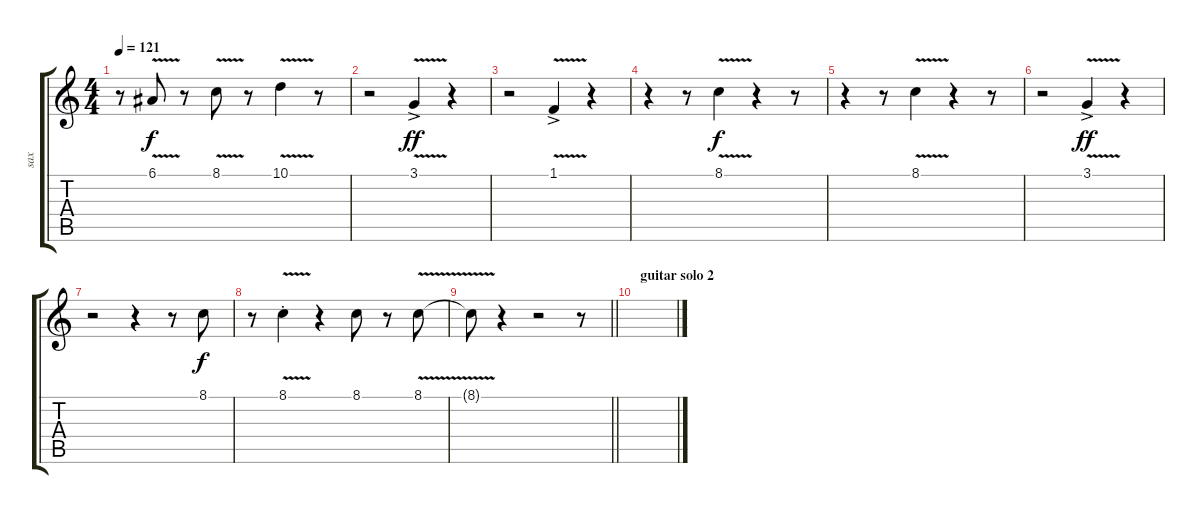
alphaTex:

\track ("sax" "sax") {instrument altosax}
\staff {score tabs}
\tuning (E4 B3 G3 D3 A2 E2) {hide}
\ts (4 4)
\tempo 121
\clef g2
\ks c
r.8{dy f} 6.1{v}.8 r.8 8.1{v}.8 r.8 10.1{v}.4 r.8 |
r.2 3.1{v ac}.4{dy ff} r.4 |
r.2 1.1{v ac}.4 r.4 |
r.4 r.8 8.1{v}.4{dy f} r.4 r.8 |
r.4 r.8 8.1{v}.4 r.4 r.8 |
r.2 3.1{v ac}.4{dy ff} r.4 |
r.2 r.4 r.8 8.1.8{dy f} |
r.8 8.1{v st}.4 r.4 8.1.8 r.8 8.1{v}.8 |
\barLineRight lightlight
8.1{t}.8 r.4 r.2 r.8 |
\section ("" " guitar solo 2")
